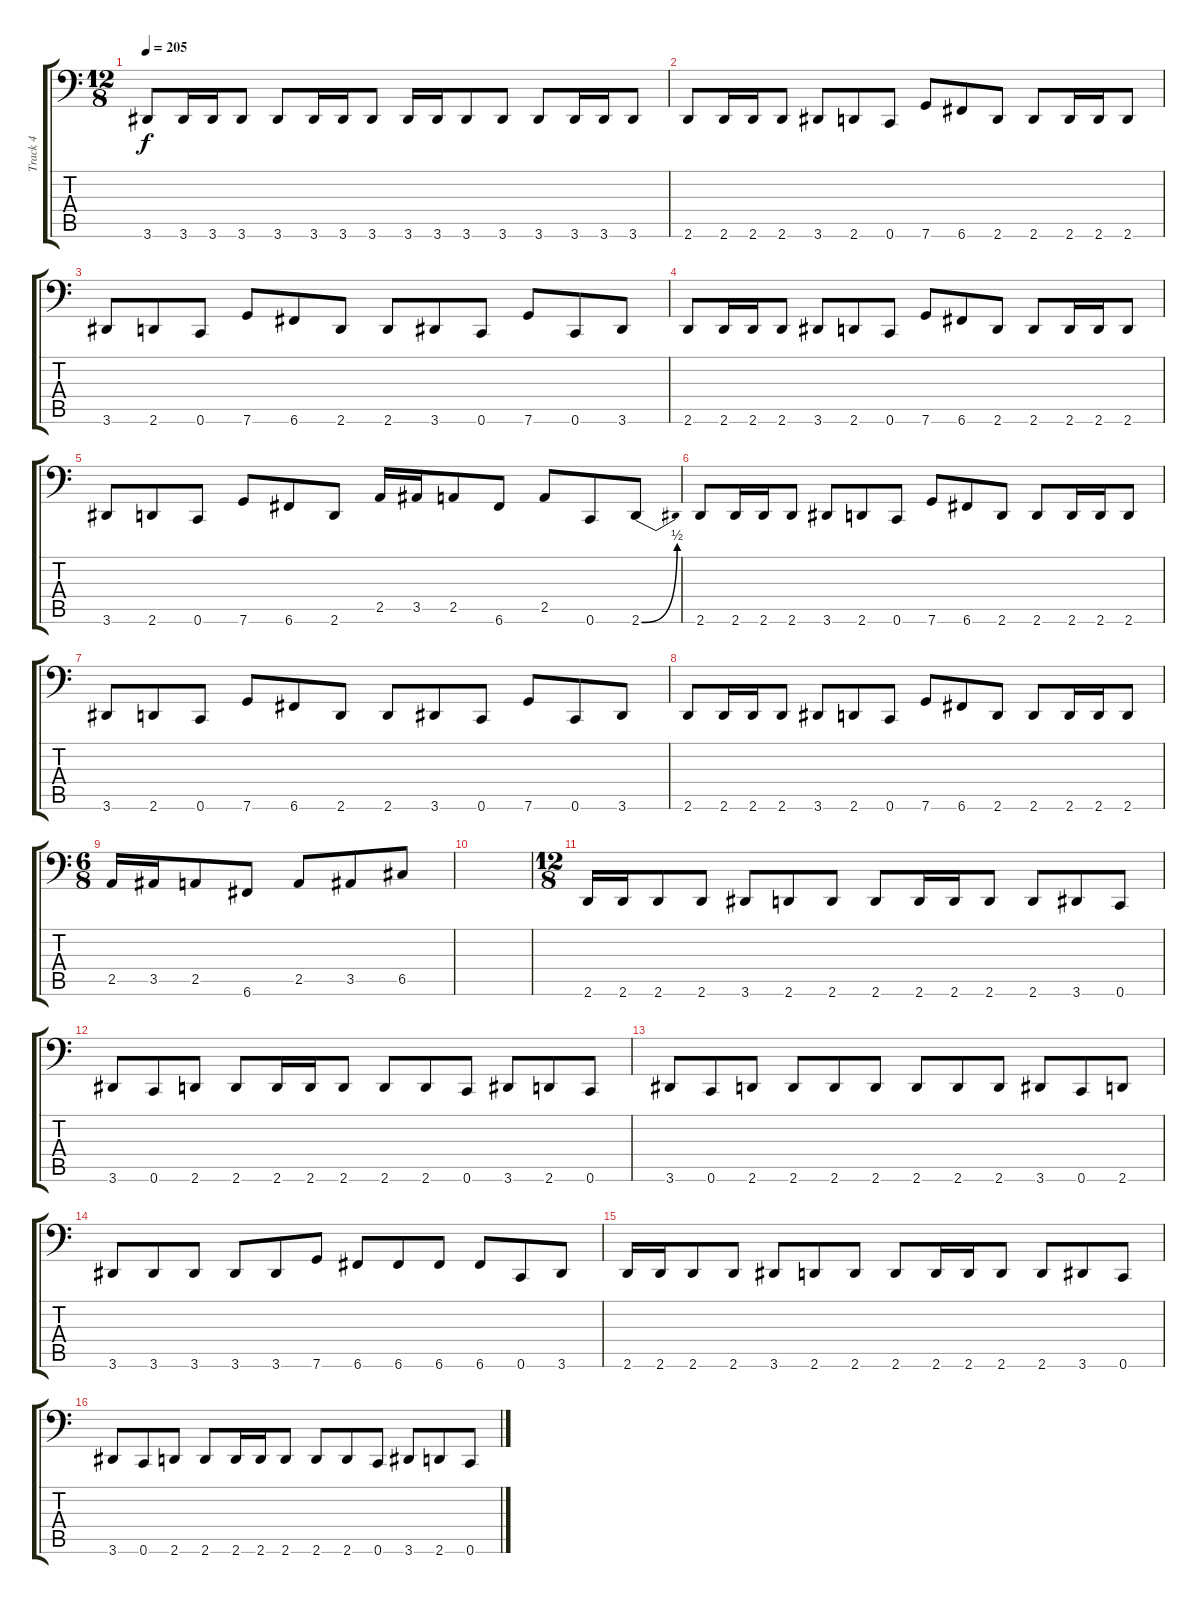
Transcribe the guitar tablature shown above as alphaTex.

\track ("Track 4" "Track 4") {instrument electricbassfinger}
\staff {score tabs}
\tuning (D3 A2 F2 C2 G1 C1) {hide}
\ts (12 8)
\tempo 205
\clef f4
\ks c
3.6.8{dy f instrument electricbassfinger} 3.6.16 3.6.16 3.6.8 3.6.8 3.6.16 3.6.16 3.6.8 3.6.16 3.6.16 3.6.8 3.6.8 3.6.8 3.6.16 3.6.16 3.6.8 |
2.6.8 2.6.16 2.6.16 2.6.8 3.6.8 2.6.8 0.6.8 7.6.8 6.6.8 2.6.8 2.6.8 2.6.16 2.6.16 2.6.8 |
3.6.8 2.6.8 0.6.8 7.6.8 6.6.8 2.6.8 2.6.8 3.6.8 0.6.8 7.6.8 0.6.8 3.6.8 |
2.6.8 2.6.16 2.6.16 2.6.8 3.6.8 2.6.8 0.6.8 7.6.8 6.6.8 2.6.8 2.6.8 2.6.16 2.6.16 2.6.8 |
3.6.8 2.6.8 0.6.8 7.6.8 6.6.8 2.6.8 2.5.16 3.5.16 2.5.8 6.6.8 2.5.8 0.6.8 2.6{be (bend 0 0 60 2)}.8 |
2.6.8 2.6.16 2.6.16 2.6.8 3.6.8 2.6.8 0.6.8 7.6.8 6.6.8 2.6.8 2.6.8 2.6.16 2.6.16 2.6.8 |
3.6.8 2.6.8 0.6.8 7.6.8 6.6.8 2.6.8 2.6.8 3.6.8 0.6.8 7.6.8 0.6.8 3.6.8 |
2.6.8 2.6.16 2.6.16 2.6.8 3.6.8 2.6.8 0.6.8 7.6.8 6.6.8 2.6.8 2.6.8 2.6.16 2.6.16 2.6.8 |
\ts (6 8)
2.5.16 3.5.16 2.5.8 6.6.8 2.5.8 3.5.8 6.5.8 |
|
\ts (12 8)
2.6.16 2.6.16 2.6.8 2.6.8 3.6.8 2.6.8 2.6.8 2.6.8 2.6.16 2.6.16 2.6.8 2.6.8 3.6.8 0.6.8 |
3.6.8 0.6.8 2.6.8 2.6.8 2.6.16 2.6.16 2.6.8 2.6.8 2.6.8 0.6.8 3.6.8 2.6.8 0.6.8 |
3.6.8 0.6.8 2.6.8 2.6.8 2.6.8 2.6.8 2.6.8 2.6.8 2.6.8 3.6.8 0.6.8 2.6.8 |
3.6.8 3.6.8 3.6.8 3.6.8 3.6.8 7.6.8 6.6.8 6.6.8 6.6.8 6.6.8 0.6.8 3.6.8 |
2.6.16 2.6.16 2.6.8 2.6.8 3.6.8 2.6.8 2.6.8 2.6.8 2.6.16 2.6.16 2.6.8 2.6.8 3.6.8 0.6.8 |
3.6.8 0.6.8 2.6.8 2.6.8 2.6.16 2.6.16 2.6.8 2.6.8 2.6.8 0.6.8 3.6.8 2.6.8 0.6.8
